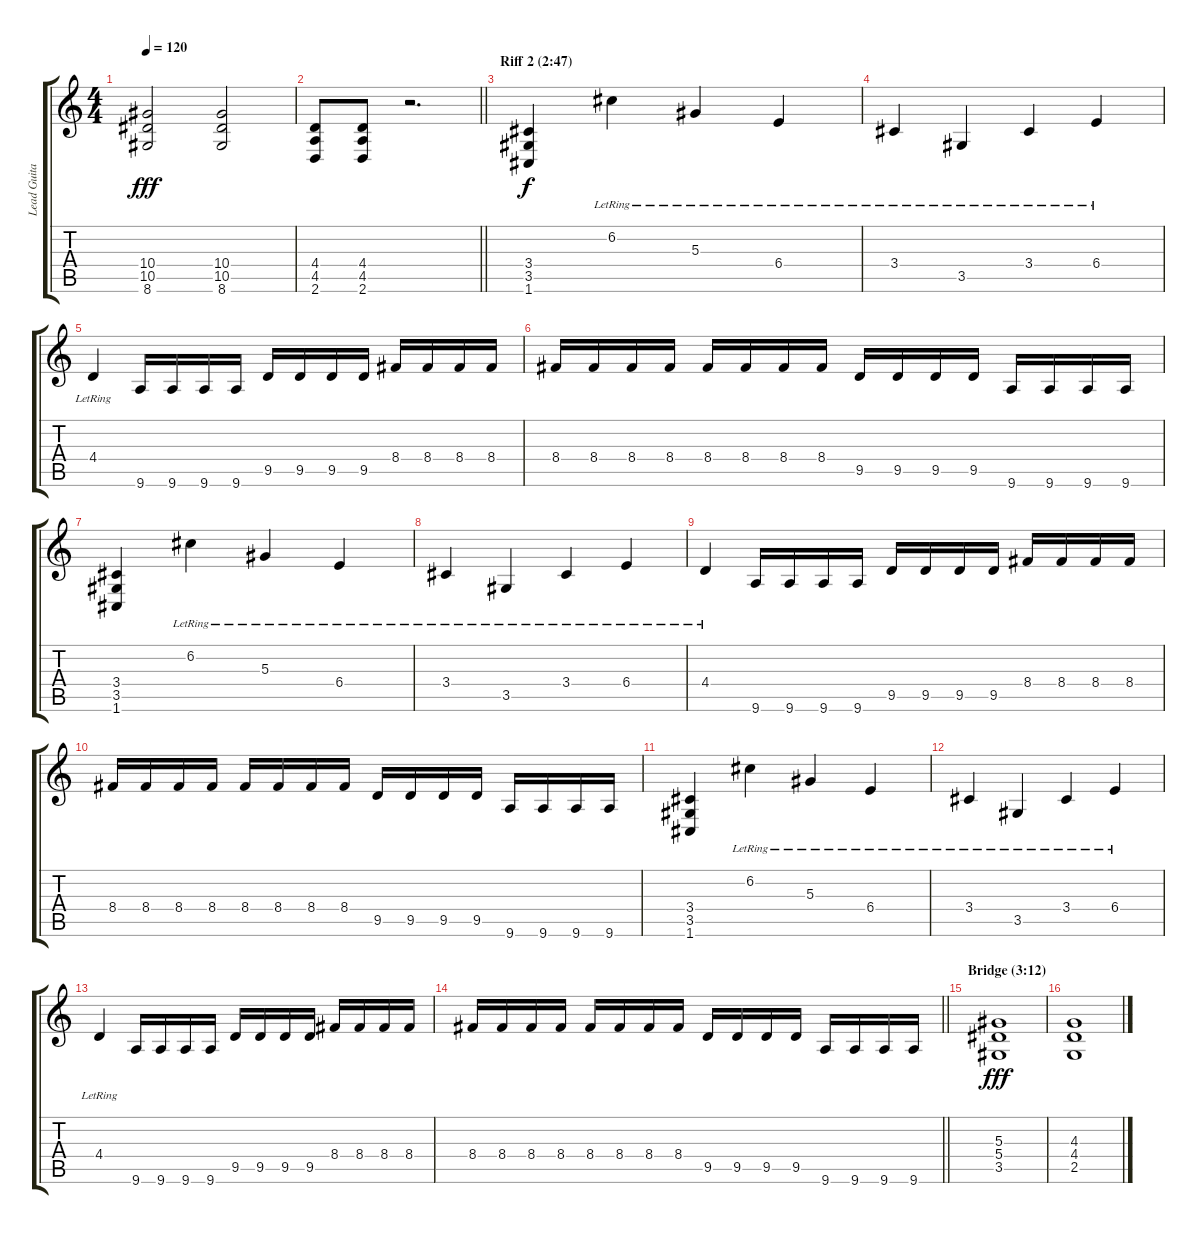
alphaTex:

\track ("Lead Guitar" "Lead Guita") {instrument distortionguitar}
\staff {score tabs}
\tuning (C4 G3 Eb3 Bb2 F2 C2) {hide}
\ts (4 4)
\tempo 120
\clef g2
\ks c
(10.4 10.5 8.6).2{dy fff} (10.4 10.5 8.6).2 |
\barLineRight lightlight
(4.4 4.5 2.6).8 (4.4 4.5 2.6).8 r.2{d} |
\section ("" "Riff 2 (2:47)")
(3.4 3.5 1.6).4{dy f} 6.2{lr}.4 5.3{lr}.4 6.4{lr}.4 |
3.4{lr}.4 3.5{lr}.4 3.4{lr}.4 6.4{lr}.4 |
4.4{lr}.4 9.6.16 9.6.16 9.6.16 9.6.16 9.5.16 9.5.16 9.5.16 9.5.16 8.4.16 8.4.16 8.4.16 8.4.16 |
8.4.16 8.4.16 8.4.16 8.4.16 8.4.16 8.4.16 8.4.16 8.4.16 9.5.16 9.5.16 9.5.16 9.5.16 9.6.16 9.6.16 9.6.16 9.6.16 |
(3.4 3.5 1.6).4 6.2{lr}.4 5.3{lr}.4 6.4{lr}.4 |
3.4{lr}.4 3.5{lr}.4 3.4{lr}.4 6.4{lr}.4 |
4.4{lr}.4 9.6.16 9.6.16 9.6.16 9.6.16 9.5.16 9.5.16 9.5.16 9.5.16 8.4.16 8.4.16 8.4.16 8.4.16 |
8.4.16 8.4.16 8.4.16 8.4.16 8.4.16 8.4.16 8.4.16 8.4.16 9.5.16 9.5.16 9.5.16 9.5.16 9.6.16 9.6.16 9.6.16 9.6.16 |
(3.4 3.5 1.6).4 6.2{lr}.4 5.3{lr}.4 6.4{lr}.4 |
3.4{lr}.4 3.5{lr}.4 3.4{lr}.4 6.4{lr}.4 |
4.4{lr}.4 9.6.16 9.6.16 9.6.16 9.6.16 9.5.16 9.5.16 9.5.16 9.5.16 8.4.16 8.4.16 8.4.16 8.4.16 |
\barLineRight lightlight
8.4.16 8.4.16 8.4.16 8.4.16 8.4.16 8.4.16 8.4.16 8.4.16 9.5.16 9.5.16 9.5.16 9.5.16 9.6.16 9.6.16 9.6.16 9.6.16 |
\section ("" "Bridge (3:12)")
(5.3 5.4 3.5).1{dy fff} |
(4.3 4.4 2.5).1
